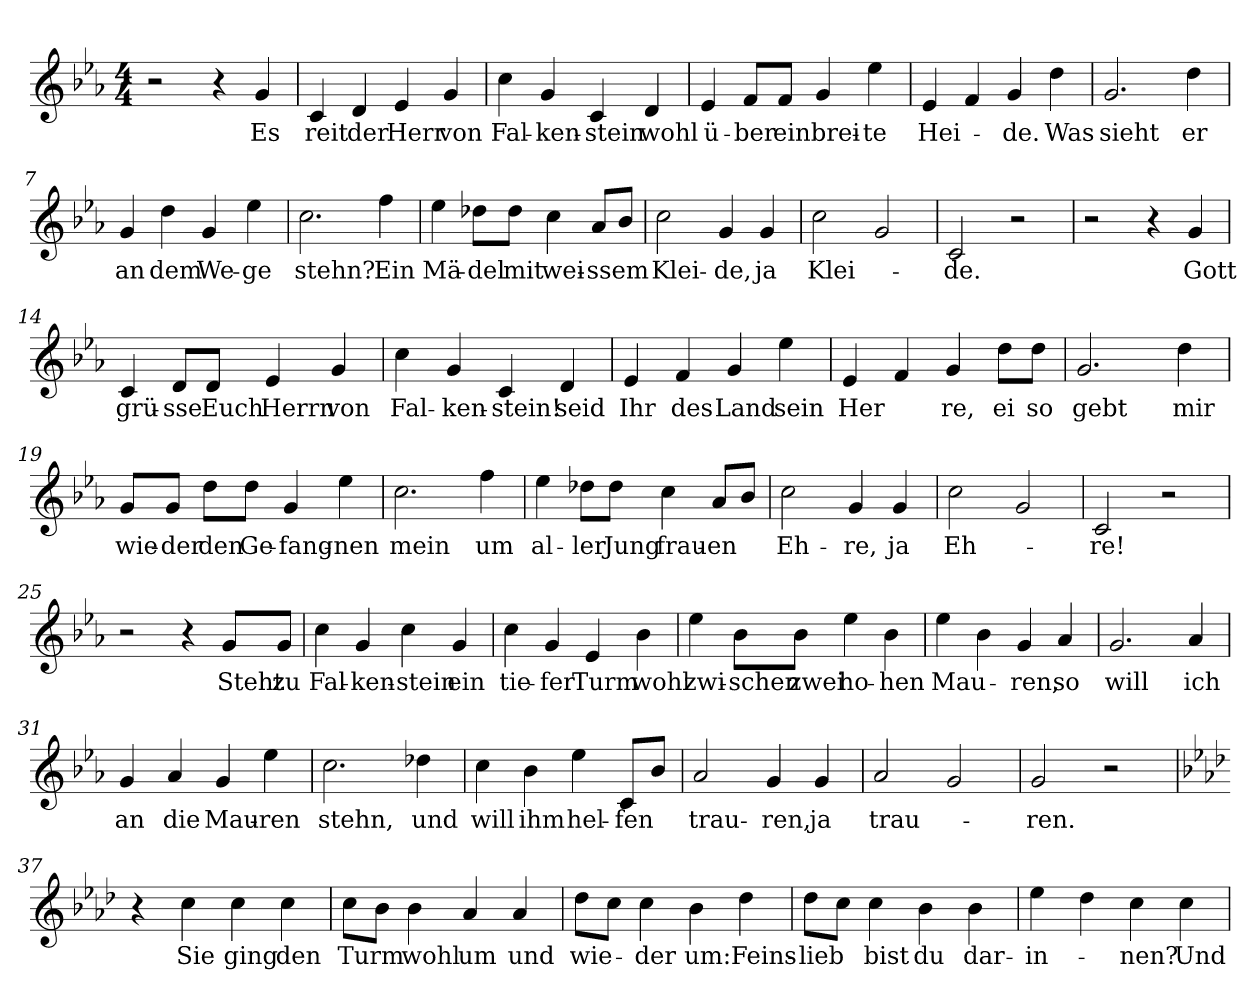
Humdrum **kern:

**kern	**text
*part1	*part1
*staff1	*staff1
*clefG2	*
*k[b-e-a-]	*
*M4/4	*
=1	=1
2r	.
4r	.
!	!LO:LY:b
4g/	Es
=2	=2
!	!LO:LY:b
4c/	reit
!	!LO:LY:b
4d/	der
!	!LO:LY:b
4e-/	Herr
!	!LO:LY:b
4g/	von
=3	=3
!	!LO:LY:b
4cc\	Fal-
!	!LO:LY:b
4g/	-ken-
!	!LO:LY:b
4c/	-stein
!	!LO:LY:b
4d/	wohl
=4	=4
!	!LO:LY:b
4e-/	ü-
!	!LO:LY:b
8f/L	-ber
!	!LO:LY:b
8f/J	ein
!	!LO:LY:b
4g/	brei-
!	!LO:LY:b
4ee-\	-te
=5	=5
!	!LO:LY:b
4e-/	Hei-
4f/	.
!	!LO:LY:b
4g/	-de.
!	!LO:LY:b
4dd\	Was
=6	=6
!	!LO:LY:b
2.g/	sieht
!	!LO:LY:b
4dd\	er
=7	=7
!	!LO:LY:b
4g/	an
!	!LO:LY:b
4dd\	dem
!	!LO:LY:b
4g/	We-
!	!LO:LY:b
4ee-\	-ge
!!LO:LB:g=z
=8	=8
!	!LO:LY:b
2.cc\	stehn?
!	!LO:LY:b
4ff\	Ein
=9	=9
!	!LO:LY:b
4ee-\	Mä-
!	!LO:LY:b
8dd-X\L	-del
!	!LO:LY:b
8dd-\J	mit
!	!LO:LY:b
4cc\	wei-
!	!LO:LY:b
8a-/L	-ssem
8b-/J	.
=10	=10
!	!LO:LY:b
2cc\	Klei-
!	!LO:LY:b
4g/	-de,
!	!LO:LY:b
4g/	ja
=11	=11
!	!LO:LY:b
2cc\	Klei-
2g/	.
=12	=12
!	!LO:LY:b
2c/	-de.
2r	.
=13	=13
2r	.
4r	.
!	!LO:LY:b
4g/	Gott
=14	=14
!	!LO:LY:b
4c/	grü-
!	!LO:LY:b
8d/L	-sse
!	!LO:LY:b
8d/J	Euch
!	!LO:LY:b
4e-/	Herrn
!	!LO:LY:b
4g/	von
=15	=15
!	!LO:LY:b
4cc\	Fal-
!	!LO:LY:b
4g/	-ken-
!	!LO:LY:b
4c/	-stein!
!	!LO:LY:b
4d/	seid
!!LO:LB:g=z
=16	=16
!	!LO:LY:b
4e-/	Ihr
!	!LO:LY:b
4f/	des
!	!LO:LY:b
4g/	Land
!	!LO:LY:b
4ee-\	sein
=17	=17
!	!LO:LY:b
4e-/	Her
4f/	.
!	!LO:LY:b
4g/	-re,
!	!LO:LY:b
8dd\L	ei
!	!LO:LY:b
8dd\J	so
=18	=18
!	!LO:LY:b
2.g/	gebt
!	!LO:LY:b
4dd\	mir
=19	=19
!	!LO:LY:b
8g/L	wie-
!	!LO:LY:b
8g/J	-der
!	!LO:LY:b
8dd\L	den
!	!LO:LY:b
8dd\J	Ge-
!	!LO:LY:b
4g/	-fang-
!	!LO:LY:b
4ee-\	-nen
=20	=20
!	!LO:LY:b
2.cc\	mein
!	!LO:LY:b
4ff\	um
=21	=21
!	!LO:LY:b
4ee-\	al-
!	!LO:LY:b
8dd-X\L	-ler
!	!LO:LY:b
8dd-\J	Jung
!	!LO:LY:b
4cc\	frau-
!	!LO:LY:b
8a-/L	-en
8b-/J	.
=22	=22
!	!LO:LY:b
2cc\	Eh-
!	!LO:LY:b
4g/	-re,
!	!LO:LY:b
4g/	ja
!!LO:LB:g=z
=23	=23
!	!LO:LY:b
2cc\	Eh-
2g/	.
=24	=24
!	!LO:LY:b
2c/	-re!
2r	.
=25	=25
2r	.
4r	.
!	!LO:LY:b
8g/L	Steht
!	!LO:LY:b
8g/J	zu
=26	=26
!	!LO:LY:b
4cc\	Fal-
!	!LO:LY:b
4g/	-ken-
!	!LO:LY:b
4cc\	-stein
!	!LO:LY:b
4g/	ein
=27	=27
!	!LO:LY:b
4cc\	tie-
!	!LO:LY:b
4g/	-fer
!	!LO:LY:b
4e-/	Turm
!	!LO:LY:b
4b-\	wohl
=28	=28
!	!LO:LY:b
4ee-\	zwi-
!	!LO:LY:b
8b-\L	-schen
!	!LO:LY:b
8b-\J	zwei
!	!LO:LY:b
4ee-\	ho-
!	!LO:LY:b
4b-\	-hen
=29	=29
!	!LO:LY:b
4ee-\	Mau-
4b-\	.
!	!LO:LY:b
4g/	-ren,
!	!LO:LY:b
4a-/	so
=30	=30
!	!LO:LY:b
2.g/	will
!	!LO:LY:b
4a-/	ich
!!LO:LB:g=z
=31	=31
!	!LO:LY:b
4g/	an
!	!LO:LY:b
4a-/	die
!	!LO:LY:b
4g/	Mau-
!	!LO:LY:b
4ee-\	-ren
=32	=32
!	!LO:LY:b
2.cc\	stehn,
!	!LO:LY:b
4dd-X\	und
=33	=33
!	!LO:LY:b
4cc\	will
!	!LO:LY:b
4b-\	ihm
!	!LO:LY:b
4ee-\	hel-
!	!LO:LY:b
8c/L	-fen
8b-/J	.
=34	=34
!	!LO:LY:b
2a-/	trau-
!	!LO:LY:b
4g/	-ren,
!	!LO:LY:b
4g/	ja
=35	=35
!	!LO:LY:b
2a-/	trau-
2g/	.
=36	=36
!	!LO:LY:b
2g/	-ren.
2r	.
=37	=37
*k[b-e-a-d-]	*
4r	.
!	!LO:LY:b
4cc\	Sie
!	!LO:LY:b
4cc\	ging
!	!LO:LY:b
4cc\	den
=38	=38
!	!LO:LY:b
8cc\L	Turm
8b-\J	.
!	!LO:LY:b
4b-\	wohl
!	!LO:LY:b
4a-/	um
!	!LO:LY:b
4a-/	und
!!LO:LB:g=z
=39	=39
!	!LO:LY:b
8dd-\L	wie-
8cc\J	.
!	!LO:LY:b
4cc\	-der
!	!LO:LY:b
4b-\	um:
!	!LO:LY:b
4dd-\	Feins-
=40	=40
!	!LO:LY:b
8dd-\L	lieb
8cc\J	.
!	!LO:LY:b
4cc\	bist
!	!LO:LY:b
4b-\	du
!	!LO:LY:b
4b-\	dar-
=41	=41
!	!LO:LY:b
4ee-\	-in-
4dd-\	.
!	!LO:LY:b
4cc\	-nen?
!	!LO:LY:b
4cc\	Und
=	=
*-	*-
